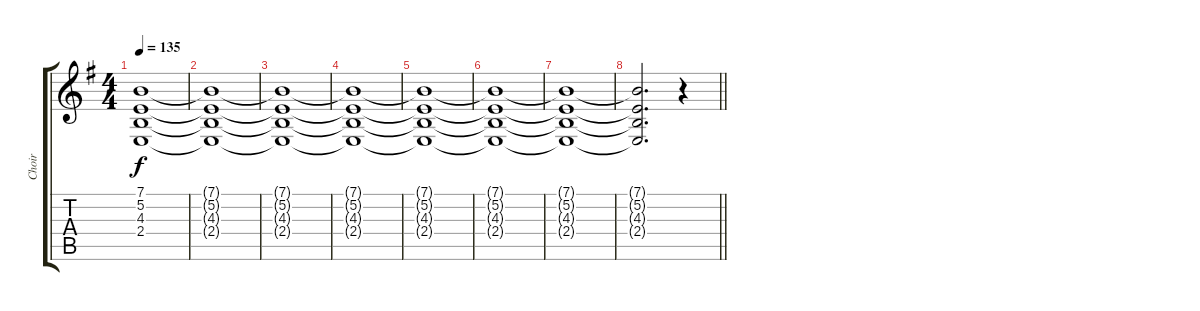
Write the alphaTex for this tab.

\track ("Choir" "Choir") {instrument pad4choir}
\staff {score tabs}
\tuning (E4 B3 G3 D3 A2 E2) {hide}
\ts (4 4)
\section ("" "")
\tempo 135
\clef g2
\ks eminor
(7.1 5.2 4.3 2.4).1{dy f volume 4} |
(7.1{t} 5.2{t} 4.3{t} 2.4{t}).1 |
(7.1{t} 5.2{t} 4.3{t} 2.4{t}).1 |
(7.1{t} 5.2{t} 4.3{t} 2.4{t}).1 |
(7.1{t} 5.2{t} 4.3{t} 2.4{t}).1 |
(7.1{t} 5.2{t} 4.3{t} 2.4{t}).1 |
(7.1{t} 5.2{t} 4.3{t} 2.4{t}).1 |
\barLineRight lightlight
(7.1{t} 5.2{t} 4.3{t} 2.4{t}).2{d} r.4
